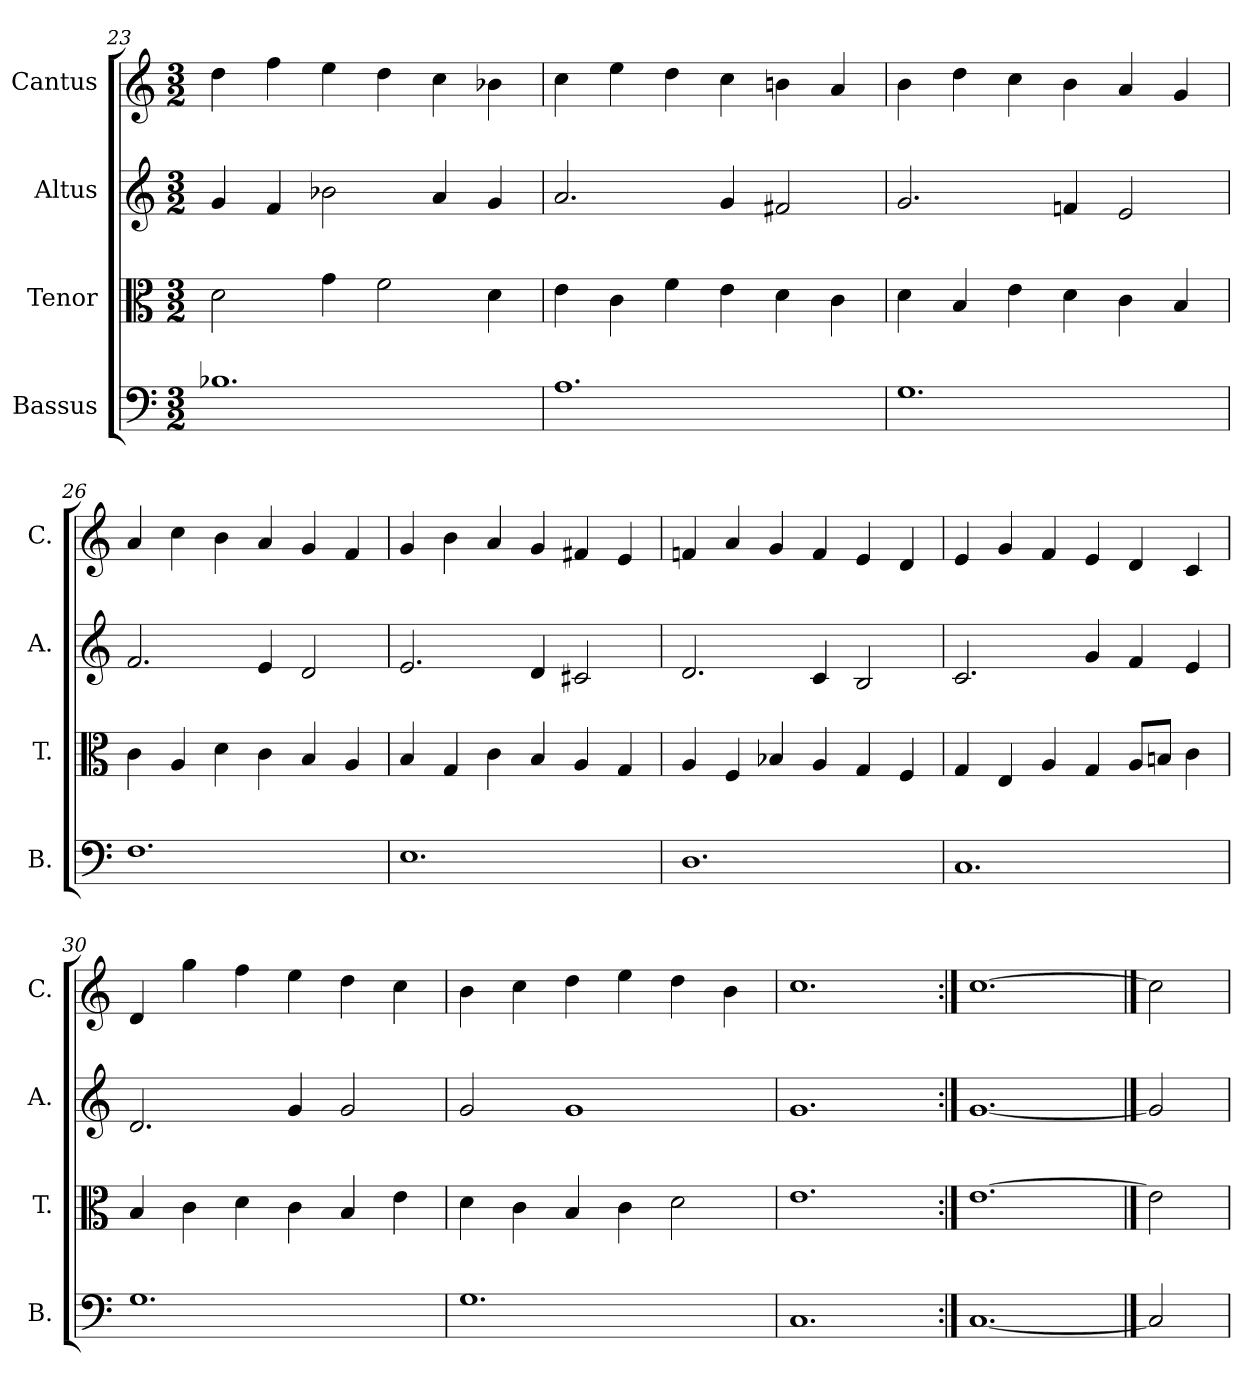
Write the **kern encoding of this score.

**kern	**kern	**kern	**kern
*part4	*part3	*part2	*part1
*staff4	*staff3	*staff2	*staff1
*I"Bassus	*I"Tenor	*I"Altus	*I"Cantus
*I'B.	*I'T.	*I'A.	*I'C.
*clefF4	*clefC3	*clefG2	*clefG2
*k[]	*k[]	*k[]	*k[]
*M3/2	*M3/2	*M3/2	*M3/2
=23	=23	=23	=23
1.B-X	2d\	4g/	4dd\
.	.	4f/	4ff\
.	4g\	2b-X\	4ee\
.	2f\	.	4dd\
.	.	4a/	4cc\
.	4d\	4g/	4b-X\
=24	=24	=24	=24
1.A	4e\	2.a/	4cc\
.	4c\	.	4ee\
.	4f\	.	4dd\
.	4e\	4g/	4cc\
.	4d\	2f#X/	4bn\
.	4c\	.	4a/
=25	=25	=25	=25
1.G	4d\	2.g/	4b\
.	4B/	.	4dd\
.	4e\	.	4cc\
.	4d\	4fn/	4b\
.	4c\	2e/	4a/
.	4B/	.	4g/
!!LO:LB:g=z
=26	=26	=26	=26
1.F	4c\	2.f/	4a/
.	4A/	.	4cc\
.	4d\	.	4b\
.	4c\	4e/	4a/
.	4B/	2d/	4g/
.	4A/	.	4f/
=27	=27	=27	=27
1.E	4B/	2.e/	4g/
.	4G/	.	4b\
.	4c\	.	4a/
.	4B/	4d/	4g/
.	4A/	2c#X/	4f#X/
.	4G/	.	4e/
=28	=28	=28	=28
1.D	4A/	2.d/	4fn/
.	4F/	.	4a/
.	4B-X/	.	4g/
.	4A/	4c/	4f/
.	4G/	2B/	4e/
.	4F/	.	4d/
=29	=29	=29	=29
1.C	4G/	2.c/	4e/
.	4E/	.	4g/
.	4A/	.	4f/
.	4G/	4g/	4e/
.	8A/L	4f/	4d/
.	8Bn/J	.	.
.	4c\	4e/	4c/
=30	=30	=30	=30
1.G	4B/	2.d/	4d/
.	4c\	.	4gg\
.	4d\	.	4ff\
.	4c\	4g/	4ee\
.	4B/	2g/	4dd\
.	4e\	.	4cc\
=31	=31	=31	=31
1.G	4d\	2g/	4b\
.	4c\	.	4cc\
.	4B/	1g	4dd\
.	4c\	.	4ee\
.	2d\	.	4dd\
.	.	.	4b\
=32	=32	=32	=32
1.C	1.e	1.g	1.cc
=33:|!	=33:|!	=33:|!	=33:|!
[1.C	[1.e	[1.g	[1.cc
==34	==34	==34	==34
2C]	2e]	2g]	2cc]
=	=	=	=
*-	*-	*-	*-
